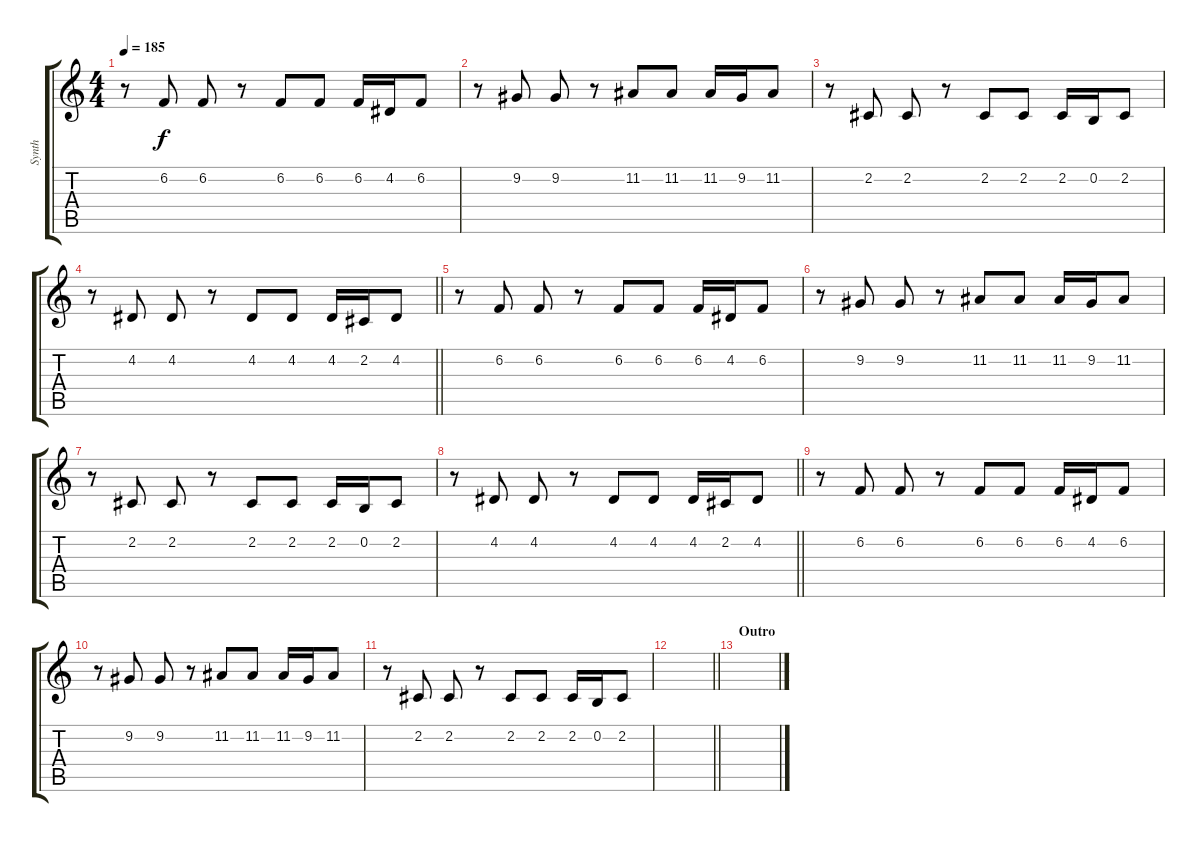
\track ("Synth" "Synth") {instrument lead2sawtooth}
\staff {score tabs}
\tuning (E4 B3 G3 D3 A2 E2) {hide}
\ts (4 4)
\tempo 185
\clef g2
\ks c
r.8{dy f} 6.2.8 6.2.8 r.8 6.2.8 6.2.8 6.2.16 4.2.16 6.2.8 |
r.8 9.2.8 9.2.8 r.8 11.2.8 11.2.8 11.2.16 9.2.16 11.2.8 |
r.8 2.2.8 2.2.8 r.8 2.2.8 2.2.8 2.2.16 0.2.16 2.2.8 |
\barLineRight lightlight
r.8 4.2.8 4.2.8 r.8 4.2.8 4.2.8 4.2.16 2.2.16 4.2.8 |
r.8 6.2.8 6.2.8 r.8 6.2.8 6.2.8 6.2.16 4.2.16 6.2.8 |
r.8 9.2.8 9.2.8 r.8 11.2.8 11.2.8 11.2.16 9.2.16 11.2.8 |
r.8 2.2.8 2.2.8 r.8 2.2.8 2.2.8 2.2.16 0.2.16 2.2.8 |
\barLineRight lightlight
r.8 4.2.8 4.2.8 r.8 4.2.8 4.2.8 4.2.16 2.2.16 4.2.8 |
r.8 6.2.8 6.2.8 r.8 6.2.8 6.2.8 6.2.16 4.2.16 6.2.8 |
r.8 9.2.8 9.2.8 r.8 11.2.8 11.2.8 11.2.16 9.2.16 11.2.8 |
r.8 2.2.8 2.2.8 r.8 2.2.8 2.2.8 2.2.16 0.2.16 2.2.8 |
\barLineRight lightlight
|
\section ("" "Outro")
